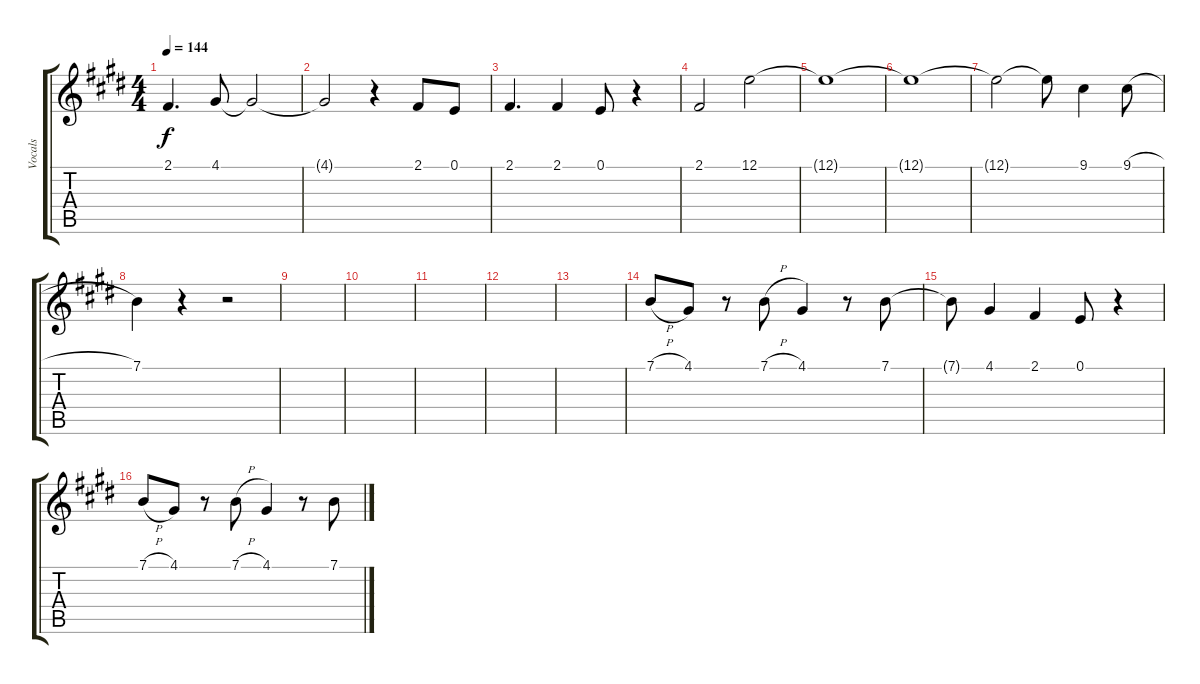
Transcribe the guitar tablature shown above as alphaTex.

\track ("Vocals" "Vocals") {instrument altosax}
\staff {score tabs}
\tuning (E4 B3 G3 D3 A2 E2) {hide}
\ts (4 4)
\tempo 144
\clef g2
\ks e
2.1.4{d dy f} 4.1.8 4.1{t}.2 |
4.1{t}.2 r.4 2.1.8 0.1.8 |
2.1.4{d} 2.1.4 0.1.8 r.4 |
2.1.2 12.1.2 |
12.1{t}.1 |
12.1{t}.1 |
12.1{t}.2 12.1{t}.8 9.1.4 9.1{h}.8 |
7.1.4 r.4 r.2 |
|
|
|
|
|
7.1{h}.8 4.1.8 r.8 7.1{h}.8 4.1.4 r.8 7.1.8 |
7.1{t}.8 4.1.4 2.1.4 0.1.8 r.4 |
7.1{h}.8 4.1.8 r.8 7.1{h}.8 4.1.4 r.8 7.1.8
